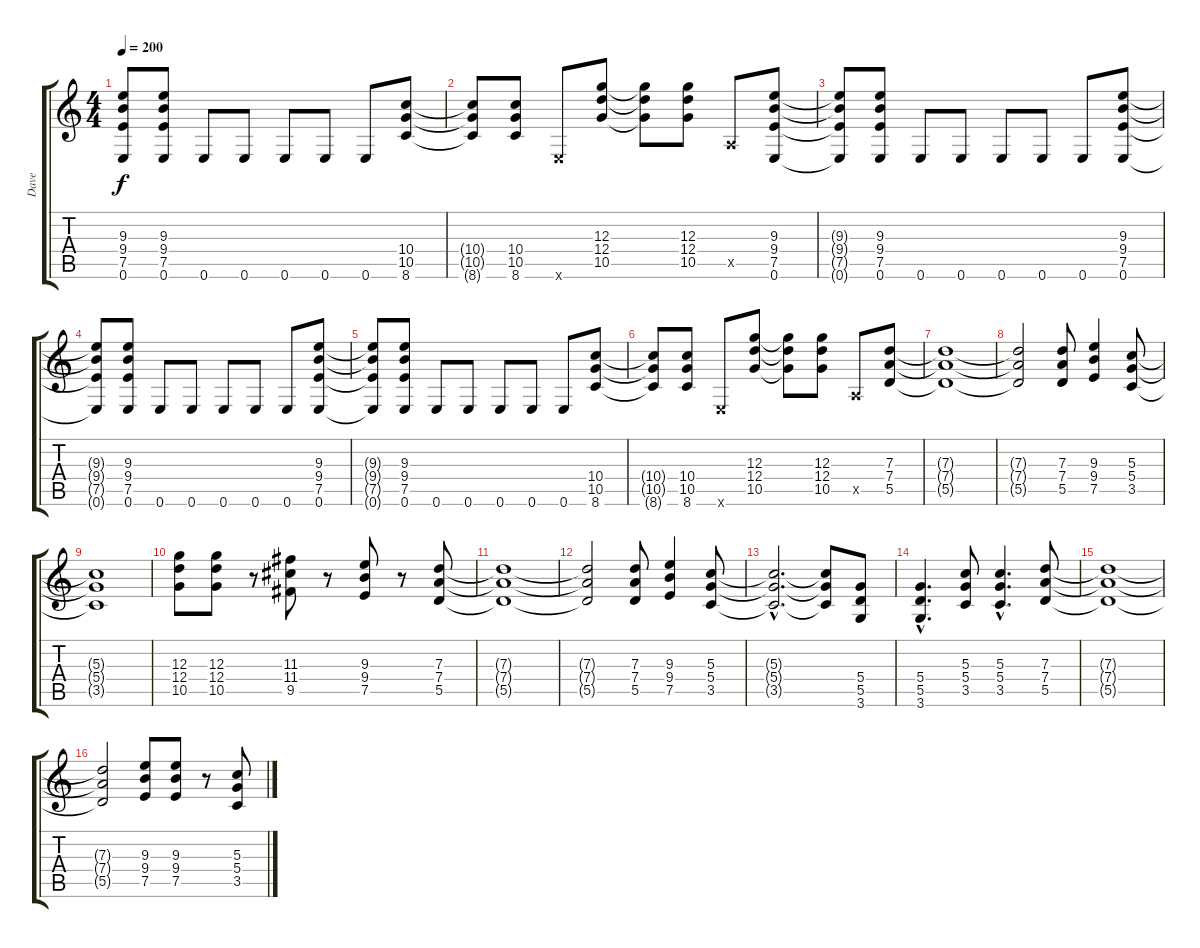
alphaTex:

\track ("Dave" "Dave") {instrument distortionguitar}
\staff {score tabs}
\tuning (E4 B3 G3 D3 A2 E2) {hide}
\ts (4 4)
\tempo 200
\clef g2
\ks c
(9.3{t} 9.4{t} 7.5{t} 0.6{t}).8{dy f} (9.3 9.4 7.5 0.6).8 0.6.8 0.6.8 0.6.8 0.6.8 0.6.8 (10.4 10.5 8.6).8 |
(10.4{t} 10.5{t} 8.6{t}).8 (10.4 10.5 8.6).8 0.6{x}.8 (12.3 12.4 10.5).8 (12.3{t} 12.4{t} 10.5{t}).8 (12.3 12.4 10.5).8 0.5{x}.8 (9.3 9.4 7.5 0.6).8 |
(9.3{t} 9.4{t} 7.5{t} 0.6{t}).8 (9.3 9.4 7.5 0.6).8 0.6.8 0.6.8 0.6.8 0.6.8 0.6.8 (9.3 9.4 7.5 0.6).8 |
(9.3{t} 9.4{t} 7.5{t} 0.6{t}).8 (9.3 9.4 7.5 0.6).8 0.6.8 0.6.8 0.6.8 0.6.8 0.6.8 (9.3 9.4 7.5 0.6).8 |
(9.3{t} 9.4{t} 7.5{t} 0.6{t}).8 (9.3 9.4 7.5 0.6).8 0.6.8 0.6.8 0.6.8 0.6.8 0.6.8 (10.4 10.5 8.6).8 |
(10.4{t} 10.5{t} 8.6{t}).8 (10.4 10.5 8.6).8 0.6{x}.8 (12.3 12.4 10.5).8 (12.3{t} 12.4{t} 10.5{t}).8 (12.3 12.4 10.5).8 0.5{x}.8 (7.3 7.4 5.5).8 |
(7.3{t} 7.4{t} 5.5{t}).1 |
(7.3{t} 7.4{t} 5.5{t}).2 (7.3 7.4 5.5).8 (9.3 9.4 7.5).4 (5.3 5.4 3.5).8 |
(5.3{t} 5.4{t} 3.5{t}).1 |
(12.3 12.4 10.5).8 (12.3 12.4 10.5).8 r.8 (11.3 11.4 9.5).8 r.8 (9.3 9.4 7.5).8 r.8 (7.3 7.4 5.5).8 |
(7.3{t} 7.4{t} 5.5{t}).1 |
(7.3{t} 7.4{t} 5.5{t}).2 (7.3 7.4 5.5).8 (9.3 9.4 7.5).4 (5.3 5.4 3.5).8 |
(5.3{hac t} 5.4{hac t} 3.5{hac t}).2{d} (5.3{t} 5.4{t} 3.5{t}).8 (5.4 5.5 3.6).8 |
(5.4{hac} 5.5{hac} 3.6{hac}).4{d} (5.3 5.4 3.5).8 (5.3{hac} 5.4{hac} 3.5{hac}).4{d} (7.3 7.4 5.5).8 |
(7.3{t} 7.4{t} 5.5{t}).1 |
(7.3{t} 7.4{t} 5.5{t}).2 (9.3 9.4 7.5).8 (9.3 9.4 7.5).8 r.8 (5.3 5.4 3.5).8
